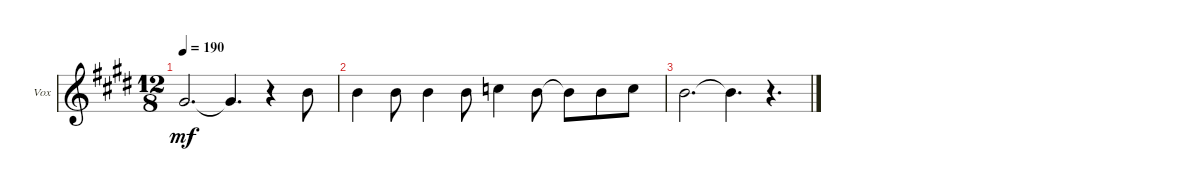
\defaultSystemsLayout 4
\bracketExtendMode groupsimilarinstruments
\firstSystemTrackNameOrientation horizontal
\otherSystemsTrackNameOrientation horizontal
\track ("Vocals" "Vox") {instrument acousticguitarsteel}
\staff {score}
\tuning (E4 B3 G3 D3 A2 E2)
\ts (12 8)
\tempo 190
\clef g2
\ks c#minor
1.3.2{d dy mf} 1.3{t}.4{d} r.4 0.2.8 |
0.2.4 0.2.8 0.2.4 0.2.8 1.2.4 0.2.8 0.2{t}.8 0.2.8 1.2.8 |
0.2.2{d} 0.2{t}.4{d} r.4{d}
